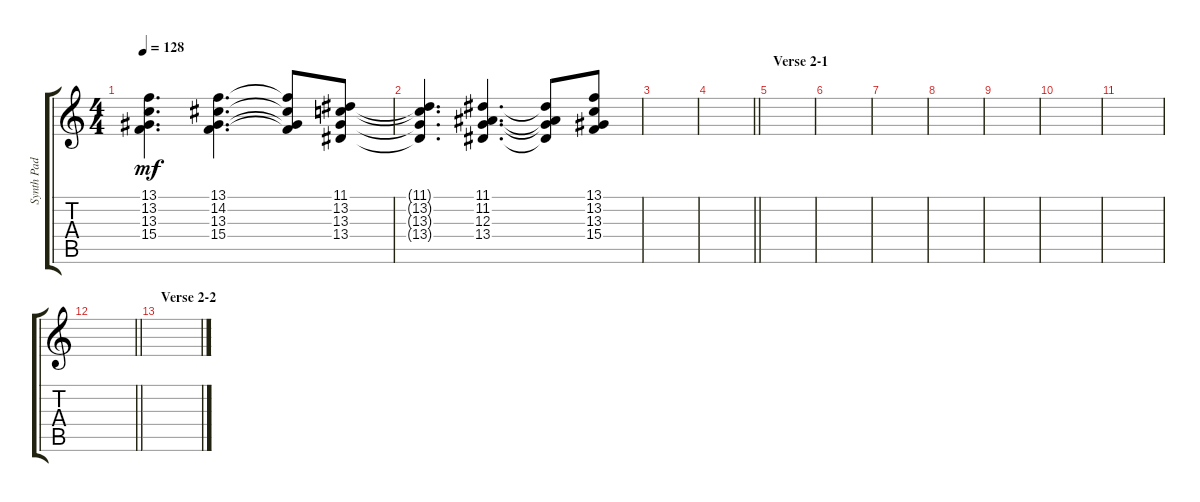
\track ("Synth Pad" "Synth Pad") {instrument pad2warm}
\staff {score tabs}
\tuning (E4 B3 G3 D3 A2 E2) {hide}
\ts (4 4)
\tempo 128
\clef g2
\ks c
(13.1{t} 13.2{t} 13.3{t} 15.4{t}).4{d dy mf} (13.1 14.2 13.3 15.4).4{d} (13.1{t} 14.2{t} 13.3{t} 15.4{t}).8 (11.1 13.2 13.3 13.4).8 |
(11.1{t} 13.2{t} 13.3{t} 13.4{t}).4{d} (11.1 11.2 12.3 13.4).4{d} (11.1{t} 11.2{t} 12.3{t} 13.4{t}).8 (13.1 13.2 13.3 15.4).8 |
|
\barLineRight lightlight
|
\section ("" "Verse 2-1")
|
|
|
|
|
|
|
\barLineRight lightlight
|
\section ("" "Verse 2-2")
